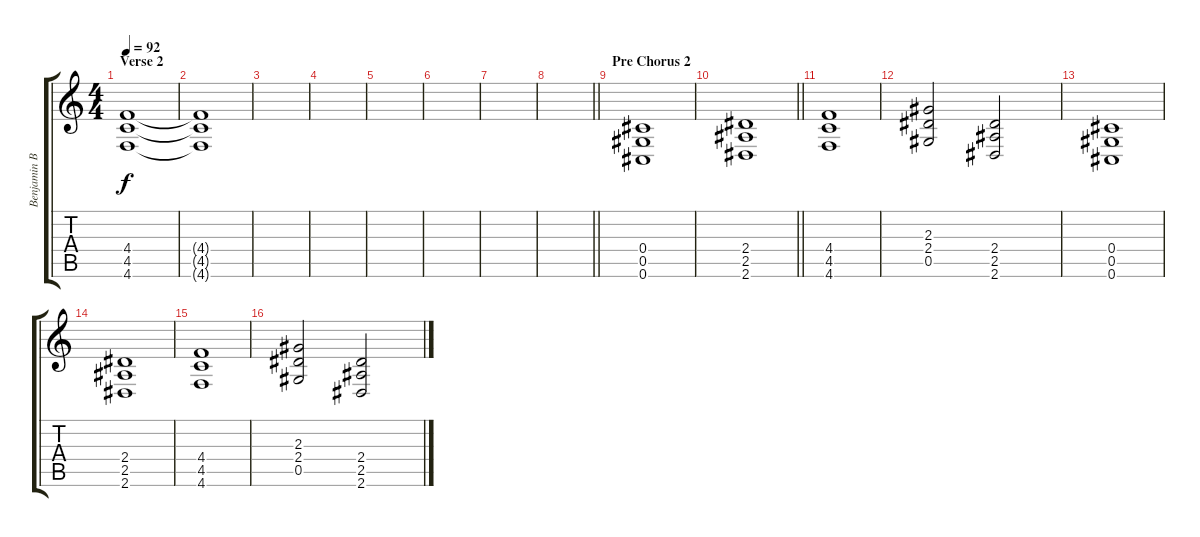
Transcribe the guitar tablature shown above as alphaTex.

\track ("Benjamin Burnley" "Benjamin B") {instrument distortionguitar}
\staff {score tabs}
\tuning (Eb4 Bb3 Gb3 Db3 Ab2 Db2) {hide}
\ts (4 4)
\section ("" "Verse 2")
\tempo 92
\clef g2
\ks c
(4.4{t} 4.5{t} 4.6{t}).1{dy f} |
(4.4{t} 4.5{t} 4.6{t}).1 |
|
|
|
|
|
\barLineRight lightlight
|
\section ("" "Pre Chorus 2")
(0.4 0.5 0.6).1 |
\barLineRight lightlight
(2.4 2.5 2.6).1 |
(4.4 4.5 4.6).1 |
(2.3 2.4 0.5).2 (2.4 2.5 2.6).2 |
(0.4 0.5 0.6).1 |
(2.4 2.5 2.6).1 |
(4.4 4.5 4.6).1 |
(2.3 2.4 0.5).2 (2.4 2.5 2.6).2
